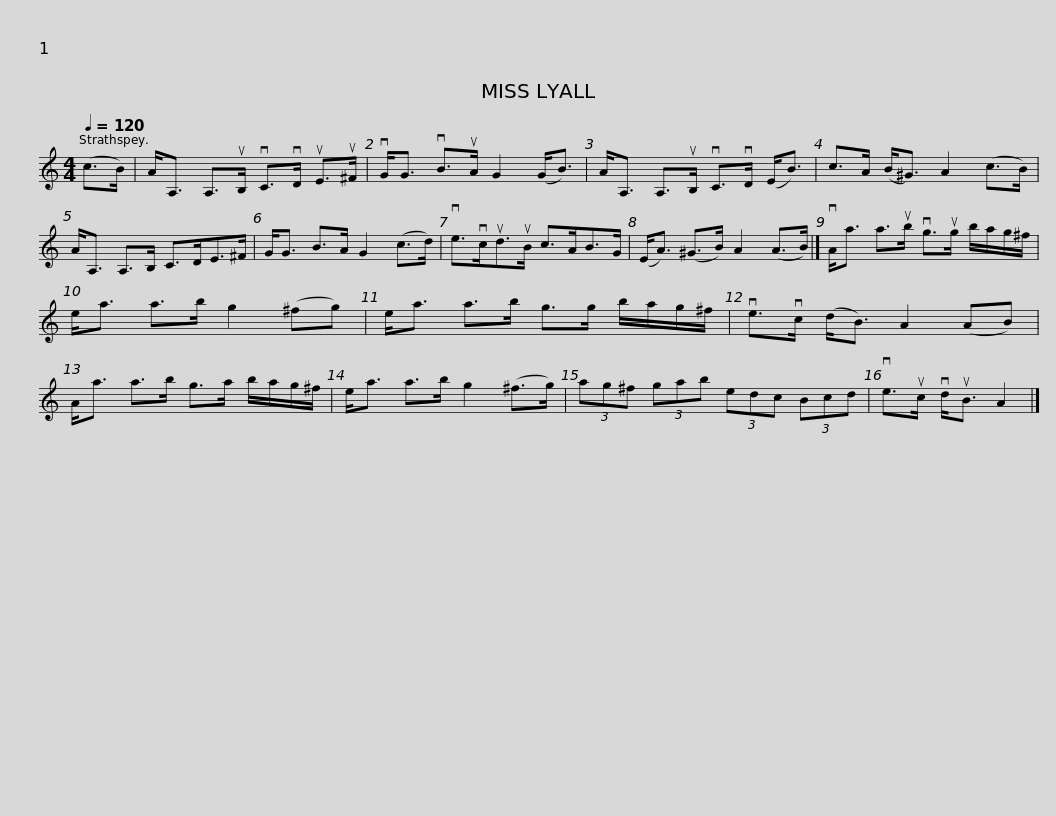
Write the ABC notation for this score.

X:1
L:1/8
Q:1/4=120
M:4/4
I:linebreak $
K:C
V:1 treble
V:1
 (c>B) | A<A, A,>uB, vC>vD uE>u^F | vG<G vB>uA G2 (G<B) | A<A, A,>uB, vC>vD (E<B) | c>A (B<^G) A2 (c>B) |$ %5
 A<A, A,>B, C>DE>^F | G<G B>A G2 (c>d) | ve>vcud>uB c>AB>G | (E<A) (^G>B) A2 (A>B) |]$ vA<a a>ub vg>ug b/a/g/^f/ | %10
 e<a a>b g2 (^fg) | e<a a>b g>g b/a/g/^f/ | ve>vc (d<B) A2 (AB) |$ A<a a>b g>a b/a/g/^f/ | e<a a>b g2 (^f>g) | %15
 (3ag^f (3gab (3edc (3Bcd | ve>uc vd<uB A2 |] %17
